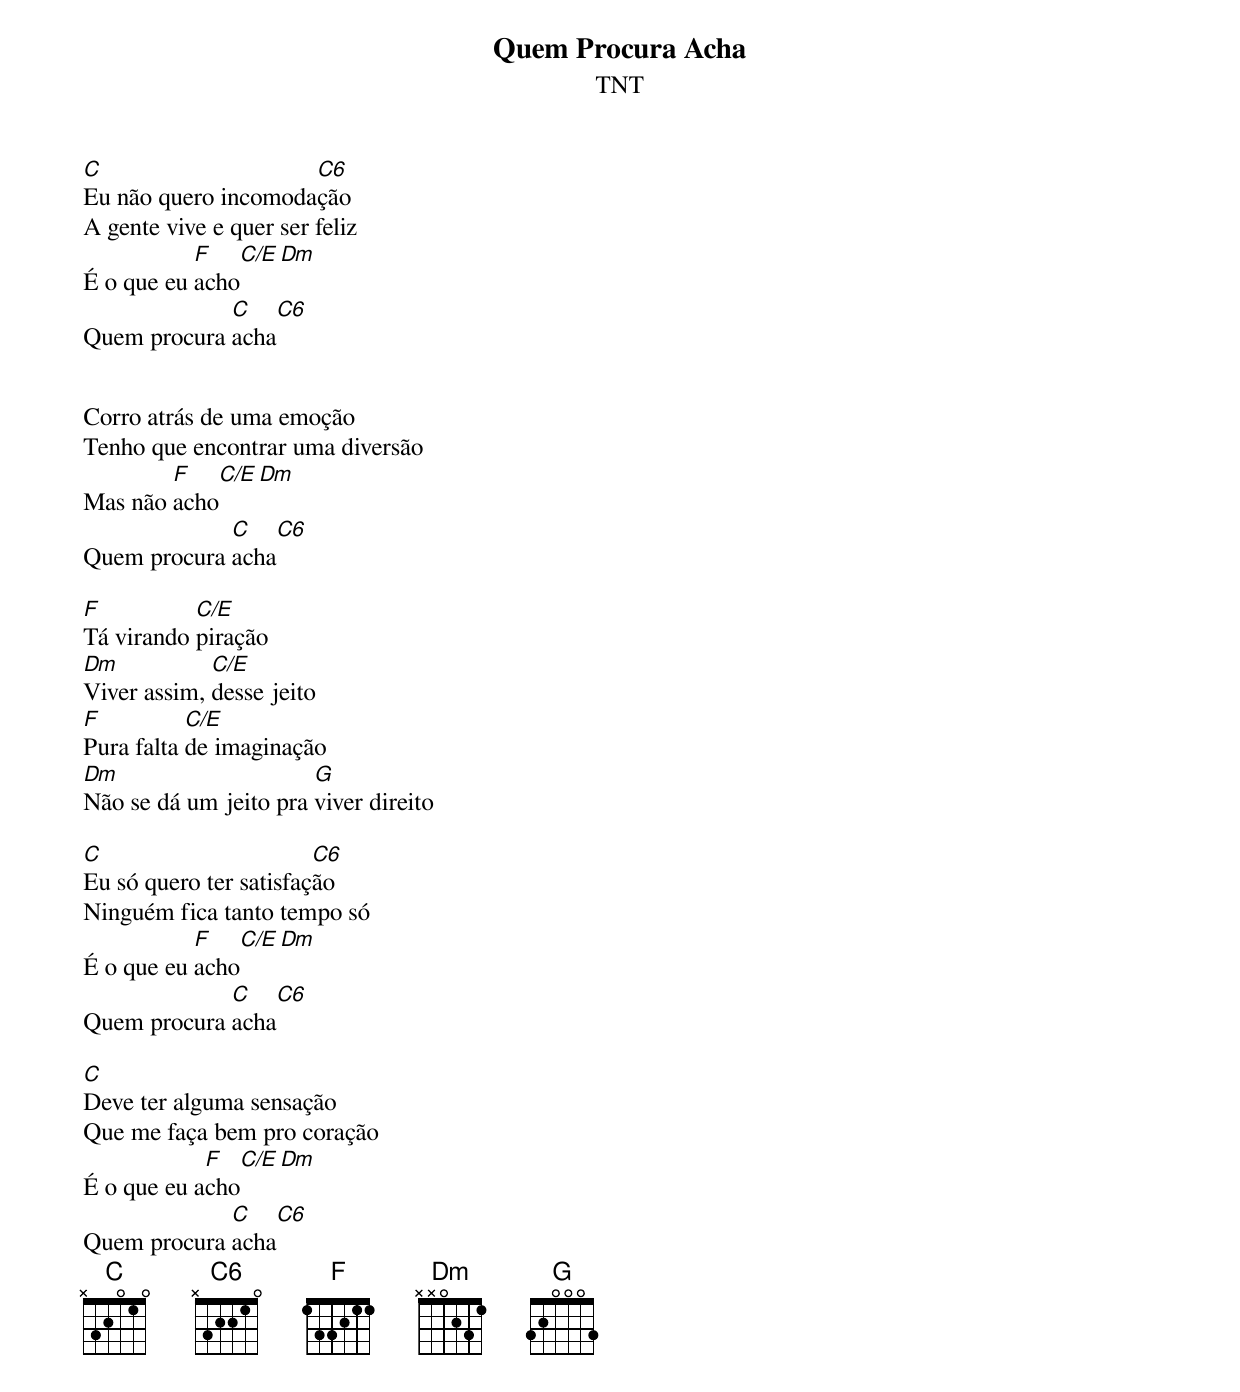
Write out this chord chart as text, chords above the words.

Quem Procura Acha
TNT

C                    C6
Eu não quero incomodação
A gente vive e quer ser feliz
           F      C/E    Dm
É o que eu acho
             C   C6
Quem procura acha


Corro atrás de uma emoção
Tenho que encontrar uma diversão
        F      C/E    Dm
Mas não acho
             C   C6
Quem procura acha

F          C/E
Tá virando piração
Dm           C/E
Viver assim, desse jeito
F          C/E
Pura falta de imaginação
Dm                     G
Não se dá um jeito pra viver direito

C                       C6
Eu só quero ter satisfação
Ninguém fica tanto tempo só
           F      C/E    Dm
É o que eu acho
             C      C6
Quem procura acha

C
Deve ter alguma sensação
Que me faça bem pro coração
            F      C/E    Dm
É o que eu acho
             C    C6
Quem procura acha
